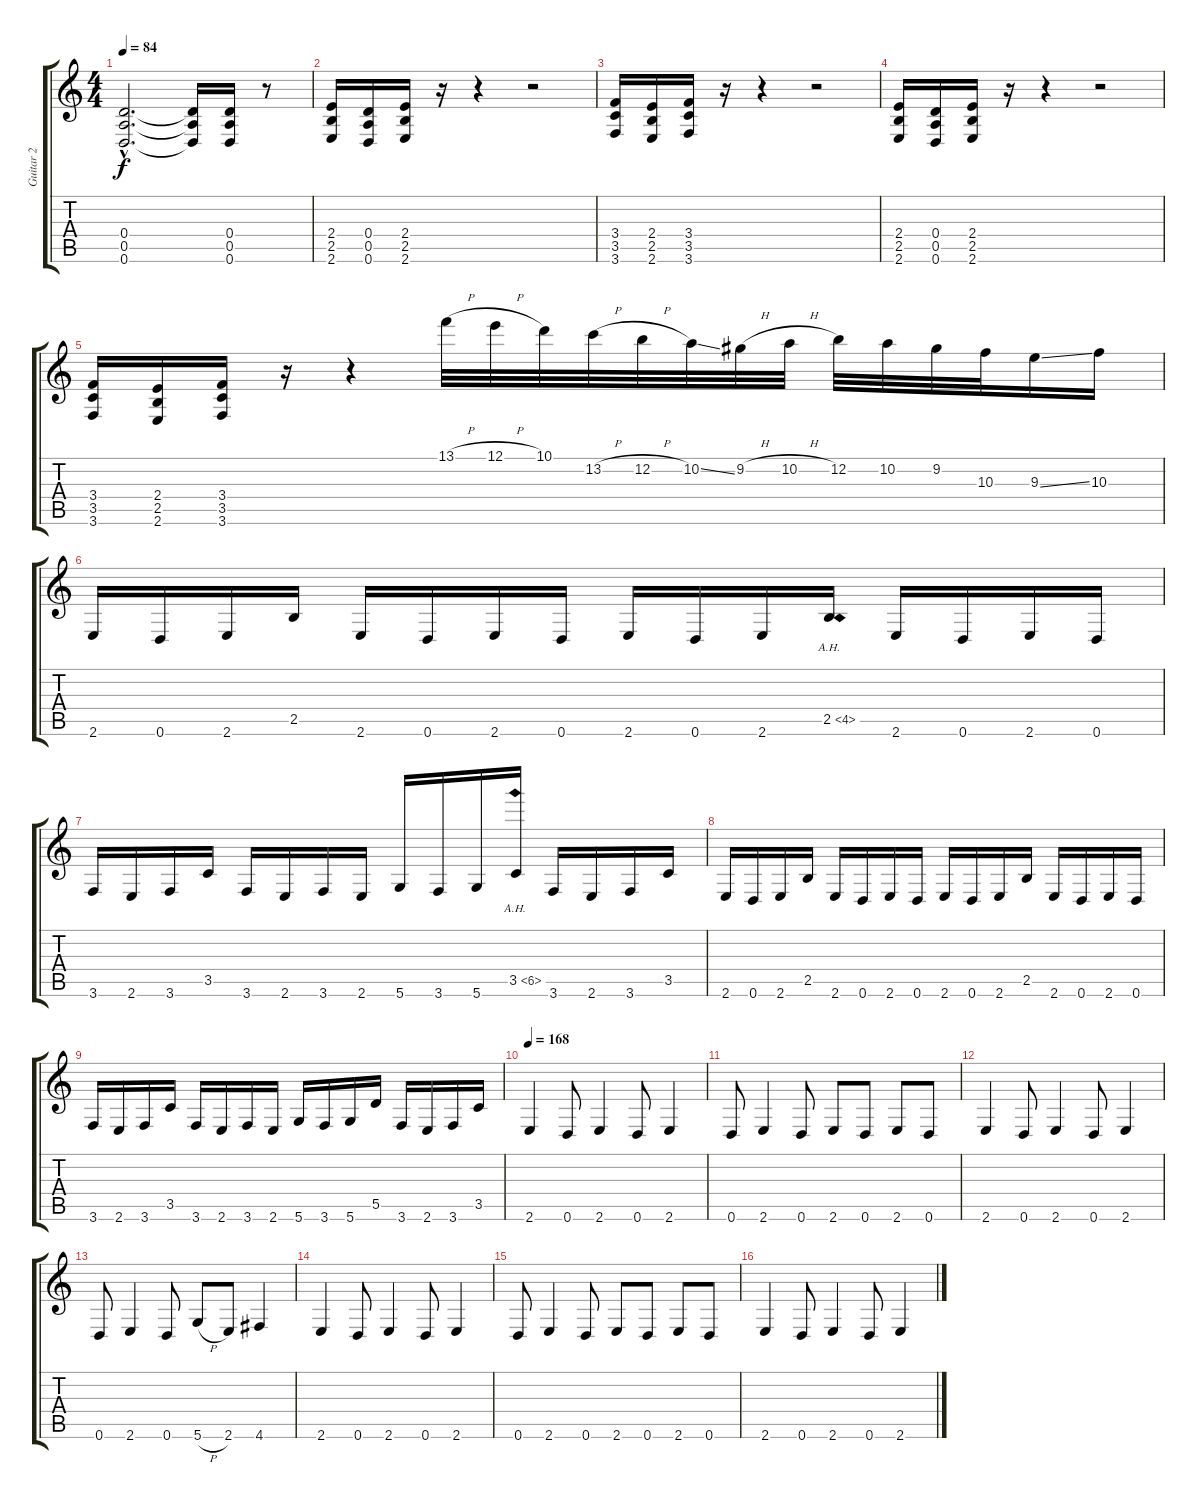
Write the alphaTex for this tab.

\track ("Guitar 2" "Guitar 2") {instrument distortionguitar}
\staff {score tabs}
\tuning (E4 B3 G3 D3 A2 D2) {hide}
\ts (4 4)
\tempo 84
\clef g2
\ks c
(0.4{hac} 0.5{hac} 0.6{hac}).2{d dy f} (0.4{t} 0.5{t} 0.6{t}).16 (0.4 0.5 0.6).16 r.8 |
(2.4 2.5 2.6).16 (0.4 0.5 0.6).16 (2.4 2.5 2.6).16 r.16 r.4 r.2 |
(3.4 3.5 3.6).16 (2.4 2.5 2.6).16 (3.4 3.5 3.6).16 r.16 r.4 r.2 |
(2.4 2.5 2.6).16 (0.4 0.5 0.6).16 (2.4 2.5 2.6).16 r.16 r.4 r.2 |
(3.4 3.5 3.6).16 (2.4 2.5 2.6).16 (3.4 3.5 3.6).16 r.16 r.4 13.1{h}.32 12.1{h}.32 10.1.32 13.2{h}.32 12.2{h}.32 10.2{ss}.32 9.2{h}.32 10.2{h}.32 12.2.32 10.2.32 9.2.32 10.3.32 9.3{ss}.16 10.3.16 |
2.6.16 0.6.16 2.6.16 2.5.16 2.6.16 0.6.16 2.6.16 0.6.16 2.6.16 0.6.16 2.6.16 2.5{ah 2}.16 2.6.16 0.6.16 2.6.16 0.6.16 |
3.6.16 2.6.16 3.6.16 3.5.16 3.6.16 2.6.16 3.6.16 2.6.16 5.6.16 3.6.16 5.6.16 3.5{ah 3}.16 3.6.16 2.6.16 3.6.16 3.5.16 |
2.6.16 0.6.16 2.6.16 2.5.16 2.6.16 0.6.16 2.6.16 0.6.16 2.6.16 0.6.16 2.6.16 2.5.16 2.6.16 0.6.16 2.6.16 0.6.16 |
3.6.16 2.6.16 3.6.16 3.5.16 3.6.16 2.6.16 3.6.16 2.6.16 5.6.16 3.6.16 5.6.16 5.5.16 3.6.16 2.6.16 3.6.16 3.5.16 |
\tempo 168
2.6.4 0.6.8 2.6.4 0.6.8 2.6.4 |
0.6.8 2.6.4 0.6.8 2.6.8 0.6.8 2.6.8 0.6.8 |
2.6.4 0.6.8 2.6.4 0.6.8 2.6.4 |
0.6.8 2.6.4 0.6.8 5.6{h}.8 2.6.8 4.6.4 |
2.6.4 0.6.8 2.6.4 0.6.8 2.6.4 |
0.6.8 2.6.4 0.6.8 2.6.8 0.6.8 2.6.8 0.6.8 |
2.6.4 0.6.8 2.6.4 0.6.8 2.6.4
